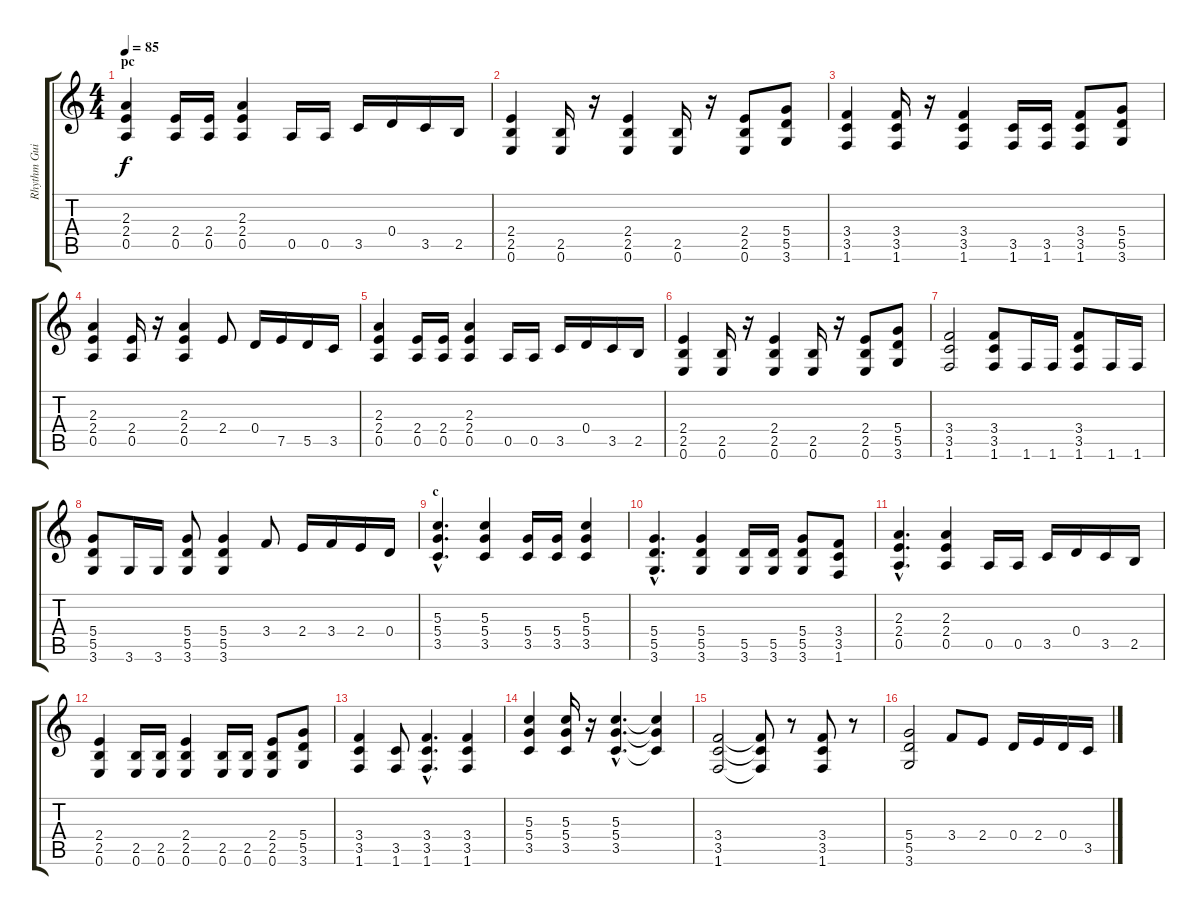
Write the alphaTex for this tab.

\track ("Rhythm Guitar 1" "Rhythm Gui") {instrument distortionguitar}
\staff {score tabs}
\tuning (E4 B3 G3 D3 A2 E2) {hide}
\ts (4 4)
\section ("" "pc")
\tempo 85
\clef g2
\ks c
(2.3 2.4 0.5).4{dy f instrument distortionguitar} (2.4 0.5).16 (2.4 0.5).16 (2.3 2.4 0.5).4 0.5.16 0.5.16 3.5.16 0.4.16 3.5.16 2.5.16 |
(2.4 2.5 0.6).4 (2.5 0.6).16 r.16 (2.4 2.5 0.6).4 (2.5 0.6).16 r.16 (2.4 2.5 0.6).8 (5.4 5.5 3.6).8 |
(3.4 3.5 1.6).4 (3.4 3.5 1.6).16 r.16 (3.4 3.5 1.6).4 (3.5 1.6).16 (3.5 1.6).16 (3.4 3.5 1.6).8 (5.4 5.5 3.6).8 |
(2.3 2.4 0.5).4 (2.4 0.5).16 r.16 (2.3 2.4 0.5).4 2.4.8 0.4.16 7.5.16 5.5.16 3.5.16 |
(2.3 2.4 0.5).4 (2.4 0.5).16 (2.4 0.5).16 (2.3 2.4 0.5).4 0.5.16 0.5.16 3.5.16 0.4.16 3.5.16 2.5.16 |
(2.4 2.5 0.6).4 (2.5 0.6).16 r.16 (2.4 2.5 0.6).4 (2.5 0.6).16 r.16 (2.4 2.5 0.6).8 (5.4 5.5 3.6).8 |
(3.4 3.5 1.6).2 (3.4 3.5 1.6).8 1.6.16 1.6.16 (3.4 3.5 1.6).8 1.6.16 1.6.16 |
(5.4 5.5 3.6).8 3.6.16 3.6.16 (5.4 5.5 3.6).8 (5.4 5.5 3.6).4 3.4.8 2.4.16 3.4.16 2.4.16 0.4.16 |
\section ("" "c")
(5.3{hac} 5.4{hac} 3.5{hac}).4{d} (5.3 5.4 3.5).4 (5.4 3.5).16 (5.4 3.5).16 (5.3 5.4 3.5).4 |
(5.4{hac} 5.5{hac} 3.6{hac}).4{d} (5.4 5.5 3.6).4 (5.5 3.6).16 (5.5 3.6).16 (5.4 5.5 3.6).8 (3.4 3.5 1.6).8 |
(2.3{hac} 2.4{hac} 0.5{hac}).4{d} (2.3 2.4 0.5).4 0.5.16 0.5.16 3.5.16 0.4.16 3.5.16 2.5.16 |
(2.4 2.5 0.6).4 (2.5 0.6).16 (2.5 0.6).16 (2.4 2.5 0.6).4 (2.5 0.6).16 (2.5 0.6).16 (2.4 2.5 0.6).8 (5.4 5.5 3.6).8 |
(3.4 3.5 1.6).4 (3.5 1.6).8 (3.4{hac} 3.5{hac} 1.6{hac}).4{d} (3.4 3.5 1.6).4 |
(5.3 5.4 3.5).4 (5.3 5.4 3.5).16 r.16 (5.3{hac} 5.4{hac} 3.5{hac}).4{d} (5.3{t} 5.4{t} 3.5{t}).4 |
(3.4 3.5 1.6).2 (3.4{t} 3.5{t} 1.6{t}).8 r.8 (3.4 3.5 1.6).8 r.8 |
(5.4 5.5 3.6).2 3.4.8 2.4.8 0.4.16 2.4.16 0.4.16 3.5.16
